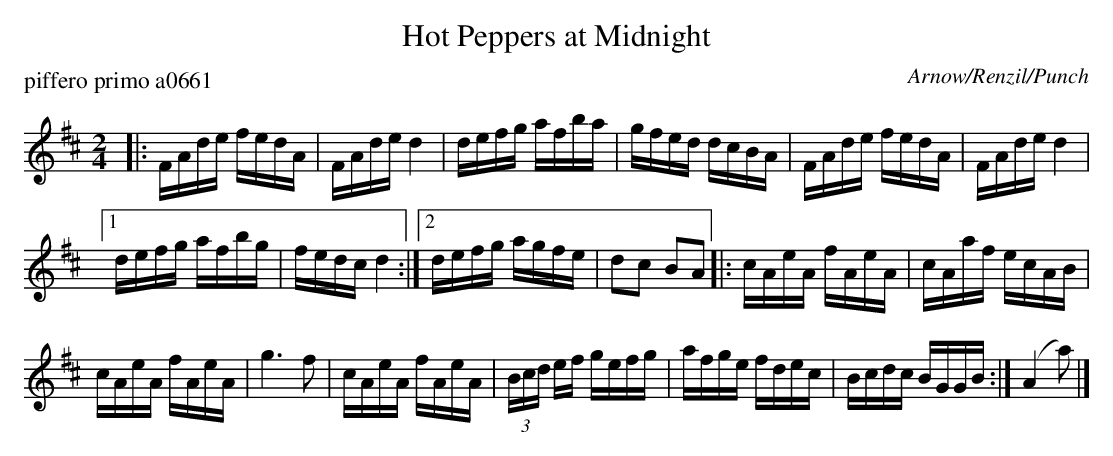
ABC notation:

X:1
T: Hot Peppers at Midnight
P: piffero primo a0661
O: Arnow/Renzil/Punch
M: 2/4
L: 1/16
K: D
|:\
FAde fedA | FAde d4 | defg afba | gfed dcBA |\
FAde fedA | FAde d4 |
[1 defg afbg | fedc d4 :|2 defg agfe | d2c2 B2A2 |:\
cAeA fAeA | cAaf ecAB |
cAeA fAeA | g6 f2 |\
cAeA fAeA | (3Bcd ef gefg | afge fdec | Bcdc BGGB :| (A4 a2) |]
